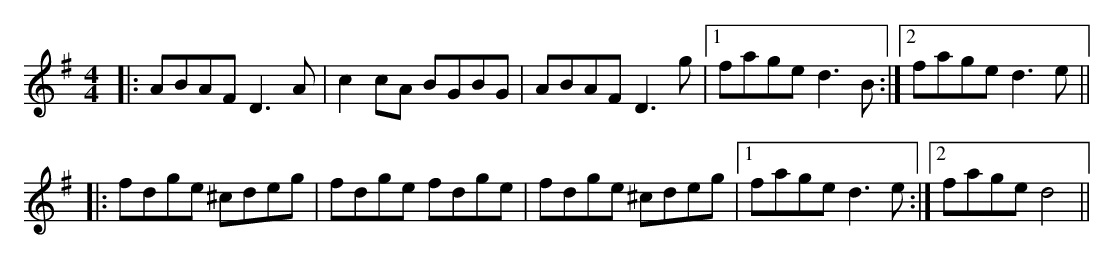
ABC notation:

X:1
M:4/4
K:Dmix
|:ABAF D3A|c2cA BGBG|ABAF D3g|1 fage d3B:|2 fage d3e||
|:fdge ^cdeg|fdge fdge|fdge ^cdeg|1 fage d3e:|2 fage d4||
